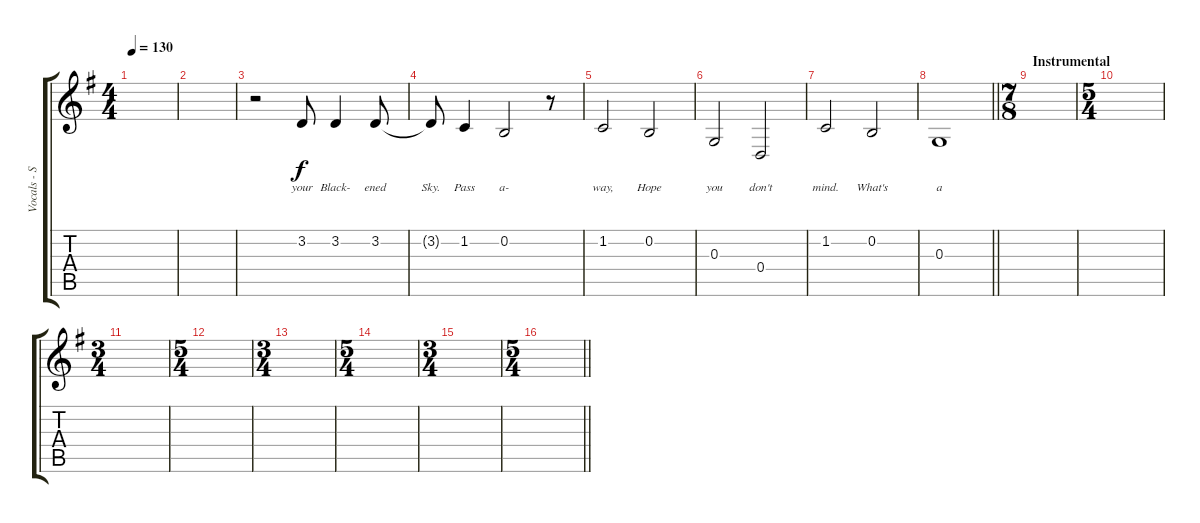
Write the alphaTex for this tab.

\track ("Vocals - Simon Neil" "Vocals - S") {instrument altosax}
\staff {score tabs}
\tuning (E4 B3 G3 D3 A2 E2) {hide}
\ts (4 4)
\tempo 130
\clef g2
\ks eminor
|
|
r.2 3.2.8{lyrics (0 "your") lyrics (1 "") lyrics (2 "") lyrics (3 "") lyrics (4 "")} 3.2.4{lyrics (0 "Black-") lyrics (1 "") lyrics (2 "") lyrics (3 "") lyrics (4 "")} 3.2.8{lyrics (0 "ened") lyrics (1 "") lyrics (2 "") lyrics (3 "") lyrics (4 "")} |
3.2{t}.8{lyrics (0 "Sky.") lyrics (1 "") lyrics (2 "") lyrics (3 "") lyrics (4 "")} 1.2.4{lyrics (0 "Pass") lyrics (1 "") lyrics (2 "") lyrics (3 "") lyrics (4 "")} 0.2.2{lyrics (0 "a-") lyrics (1 "") lyrics (2 "") lyrics (3 "") lyrics (4 "")} r.8 |
1.2.2{lyrics (0 "way,") lyrics (1 "") lyrics (2 "") lyrics (3 "") lyrics (4 "")} 0.2.2{lyrics (0 "Hope") lyrics (1 "") lyrics (2 "") lyrics (3 "") lyrics (4 "")} |
0.3.2{lyrics (0 "you") lyrics (1 "") lyrics (2 "") lyrics (3 "") lyrics (4 "")} 0.4.2{lyrics (0 "don't") lyrics (1 "") lyrics (2 "") lyrics (3 "") lyrics (4 "")} |
1.2.2{lyrics (0 "mind.") lyrics (1 "") lyrics (2 "") lyrics (3 "") lyrics (4 "")} 0.2.2{lyrics (0 "What's") lyrics (1 "") lyrics (2 "") lyrics (3 "") lyrics (4 "")} |
\barLineRight lightlight
0.3.1{lyrics (0 "a") lyrics (1 "") lyrics (2 "") lyrics (3 "") lyrics (4 "")} |
\ts (7 8)
\section ("" "Instrumental")
|
\ts (5 4)
|
\ts (3 4)
|
\ts (5 4)
|
\ts (3 4)
|
\ts (5 4)
|
\ts (3 4)
|
\ts (5 4)
\barLineRight lightlight
